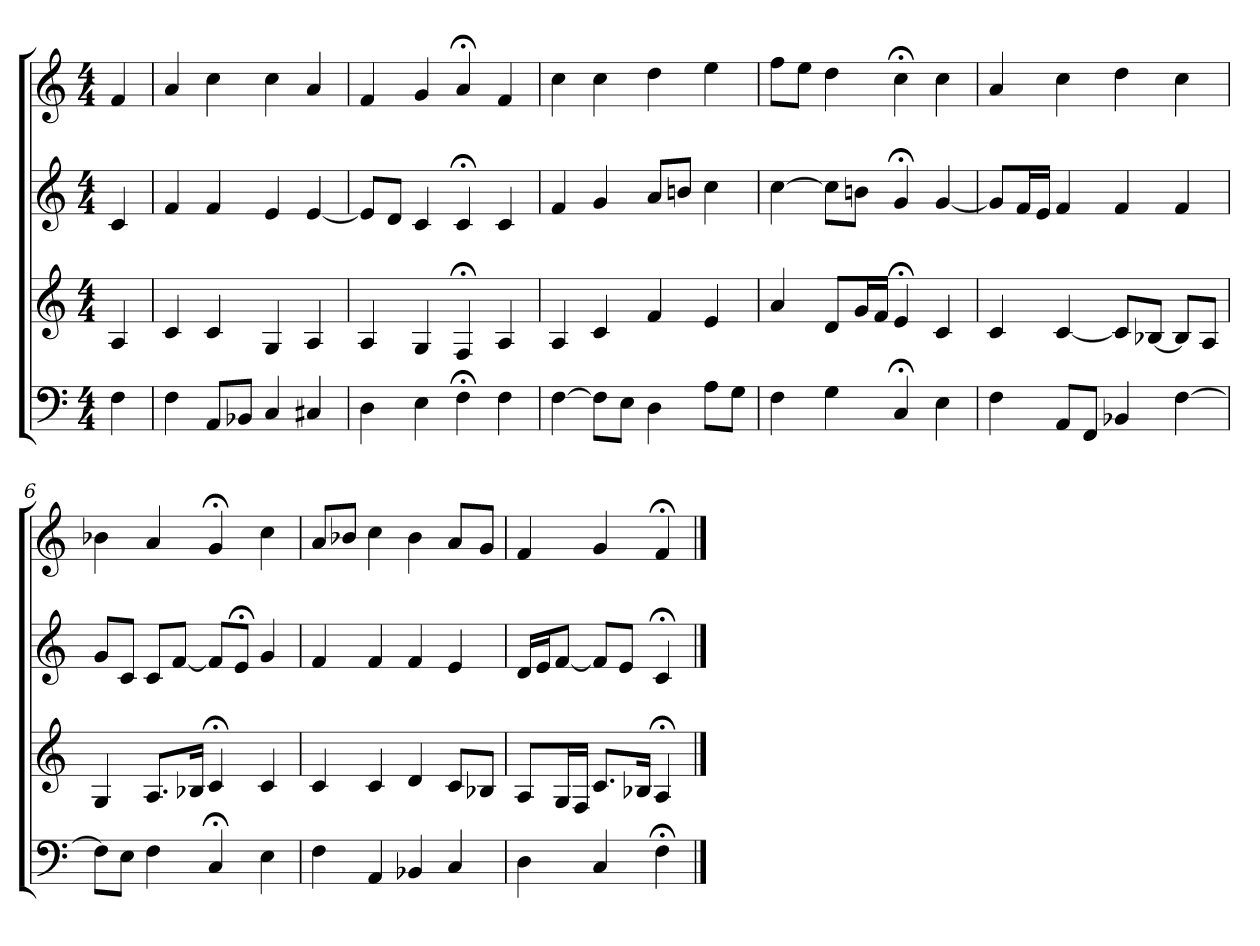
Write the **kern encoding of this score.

**kern	**kern	**kern	**kern
*part4	*part3	*part2	*part1
*staff4	*staff3	*staff2	*staff1
*M4/4	*M4/4	*M4/4	*M4/4
=	=	=	=
4F	4A	4c	4f
=1	=1	=1	=1
4F	4c	4f	4a
8AAL	4c	4f	4cc
8BB-XJ	.	.	.
4C	4G	4e	4cc
4C#X	4A	[4e	4a
=2	=2	=2	=2
4D	4A	8eL]	4f
.	.	8dJ	.
4E	4G	4c	4g
4F;<	4F;<	4c;<	4a;<
4F	4A	4c	4f
=3	=3	=3	=3
[4F	4A	4f	4cc
8FL]	4c	4g	4cc
8EJ	.	.	.
4D	4f	8aL	4dd
.	.	8bnJ	.
8AL	4e	4cc	4ee
8GJ	.	.	.
=4	=4	=4	=4
4F	4a	[4cc	8ffL
.	.	.	8eeJ
4G	8dL	8ccL]	4dd
.	16gL	8bnJ	.
.	16fJJ	.	.
4C;<	4e;<	4g;<	4cc;<
4E	4c	[4g	4cc
=5	=5	=5	=5
4F	4c	8gL]	4a
.	.	16fL	.
.	.	16eJJ	.
8AAL	[4c	4f	4cc
8FFJ	.	.	.
4BB-X	8cL]	4f	4dd
.	[8B-XJ	.	.
[4F	8B-L]	4f	4cc
.	8AJ	.	.
=6	=6	=6	=6
8FL]	4G	8gL	4b-X
8EJ	.	8cJ	.
4F	8.AL	8cL	4a
.	.	[8fJ	.
.	16B-XJk	.	.
4C;<	4c;<	8fL]	4g;<
.	.	8e;<J	.
4E	4c	4g	4cc
=7	=7	=7	=7
4F	4c	4f	8aL
.	.	.	8b-XJ
4AA	4c	4f	4cc
4BB-X	4d	4f	4b-
4C	8cL	4e	8aL
.	8B-XJ	.	8gJ
=8	=8	=8	=8
4D	8AL	16dLL	4f
.	.	16eJ	.
.	16GL	[8fJ	.
.	16FJJ	.	.
4C	8.cL	8fL]	4g
.	.	8eJ	.
.	16B-XJk	.	.
4F;<	4A;<	4c;<	4f;<
==	==	==	==
*-	*-	*-	*-
